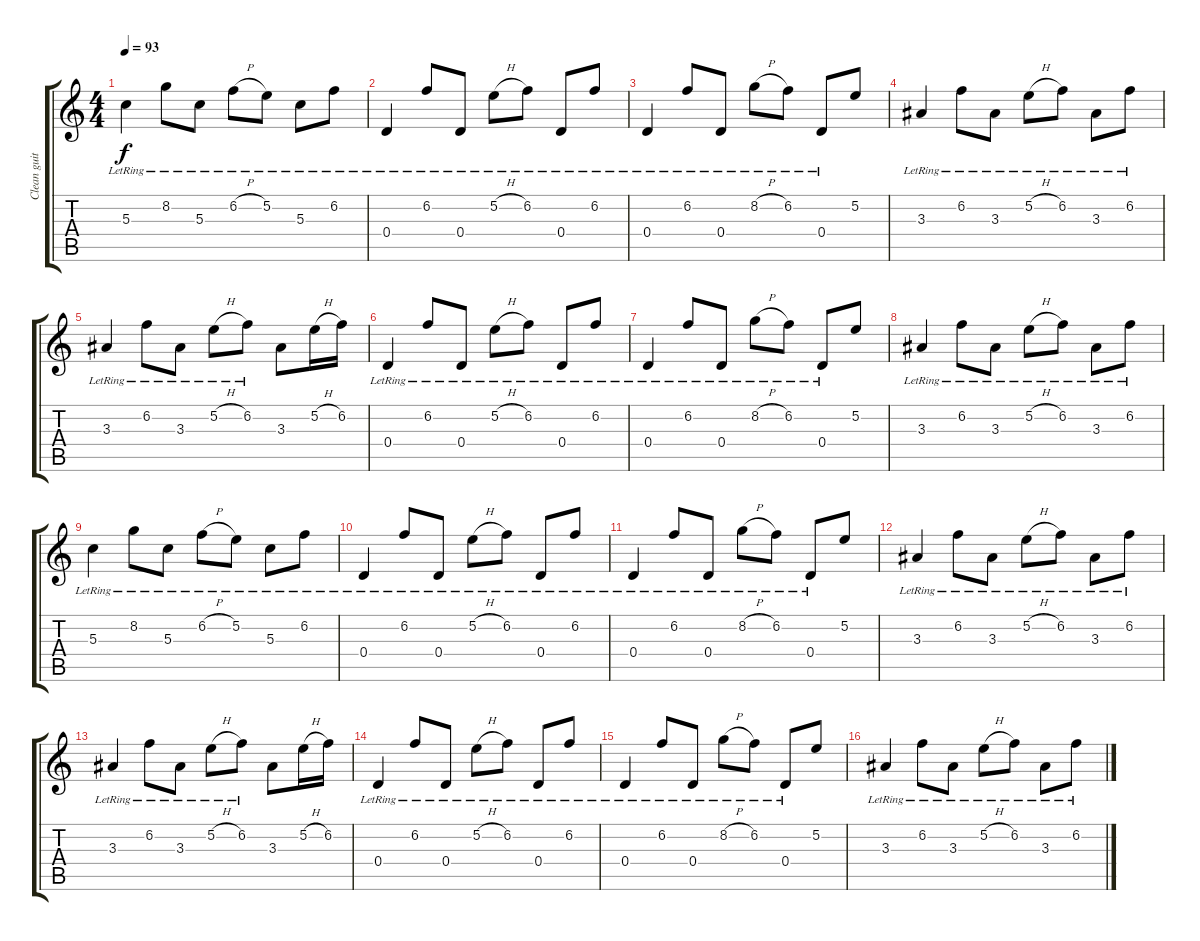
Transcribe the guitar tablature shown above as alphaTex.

\track ("Clean guitar " "Clean guit") {instrument electricguitarjazz}
\staff {score tabs}
\tuning (E4 B3 G3 D3 A2 E2) {hide}
\ts (4 4)
\tempo 93
\clef g2
\ks c
5.3{lr}.4{dy f} 8.2{lr}.8 5.3{lr}.8 6.2{h lr}.8 5.2{lr}.8 5.3{lr}.8 6.2{lr}.8 |
0.4{lr}.4 6.2{lr}.8 0.4{lr}.8 5.2{h lr}.8 6.2{lr}.8 0.4{lr}.8 6.2{lr}.8 |
0.4{lr}.4 6.2{lr}.8 0.4{lr}.8 8.2{h lr}.8 6.2{lr}.8 0.4{lr}.8 5.2.8 |
3.3{lr}.4 6.2{lr}.8 3.3{lr}.8 5.2{h lr}.8 6.2{lr}.8 3.3{lr}.8 6.2{lr}.8 |
3.3{lr}.4 6.2{lr}.8 3.3{lr}.8 5.2{h lr}.8 6.2{lr}.8 3.3.8 5.2{h}.16 6.2.16 |
0.4{lr}.4 6.2{lr}.8 0.4{lr}.8 5.2{h lr}.8 6.2{lr}.8 0.4{lr}.8 6.2{lr}.8 |
0.4{lr}.4 6.2{lr}.8 0.4{lr}.8 8.2{h lr}.8 6.2{lr}.8 0.4{lr}.8 5.2.8 |
3.3{lr}.4 6.2{lr}.8 3.3{lr}.8 5.2{h lr}.8 6.2{lr}.8 3.3{lr}.8 6.2{lr}.8 |
5.3{lr}.4 8.2{lr}.8 5.3{lr}.8 6.2{h lr}.8 5.2{lr}.8 5.3{lr}.8 6.2{lr}.8 |
0.4{lr}.4 6.2{lr}.8 0.4{lr}.8 5.2{h lr}.8 6.2{lr}.8 0.4{lr}.8 6.2{lr}.8 |
0.4{lr}.4 6.2{lr}.8 0.4{lr}.8 8.2{h lr}.8 6.2{lr}.8 0.4{lr}.8 5.2.8 |
3.3{lr}.4 6.2{lr}.8 3.3{lr}.8 5.2{h lr}.8 6.2{lr}.8 3.3{lr}.8 6.2{lr}.8 |
3.3{lr}.4 6.2{lr}.8 3.3{lr}.8 5.2{h lr}.8 6.2{lr}.8 3.3.8 5.2{h}.16 6.2.16 |
0.4{lr}.4 6.2{lr}.8 0.4{lr}.8 5.2{h lr}.8 6.2{lr}.8 0.4{lr}.8 6.2{lr}.8 |
0.4{lr}.4 6.2{lr}.8 0.4{lr}.8 8.2{h lr}.8 6.2{lr}.8 0.4{lr}.8 5.2.8 |
3.3{lr}.4 6.2{lr}.8 3.3{lr}.8 5.2{h lr}.8 6.2{lr}.8 3.3{lr}.8 6.2{lr}.8
